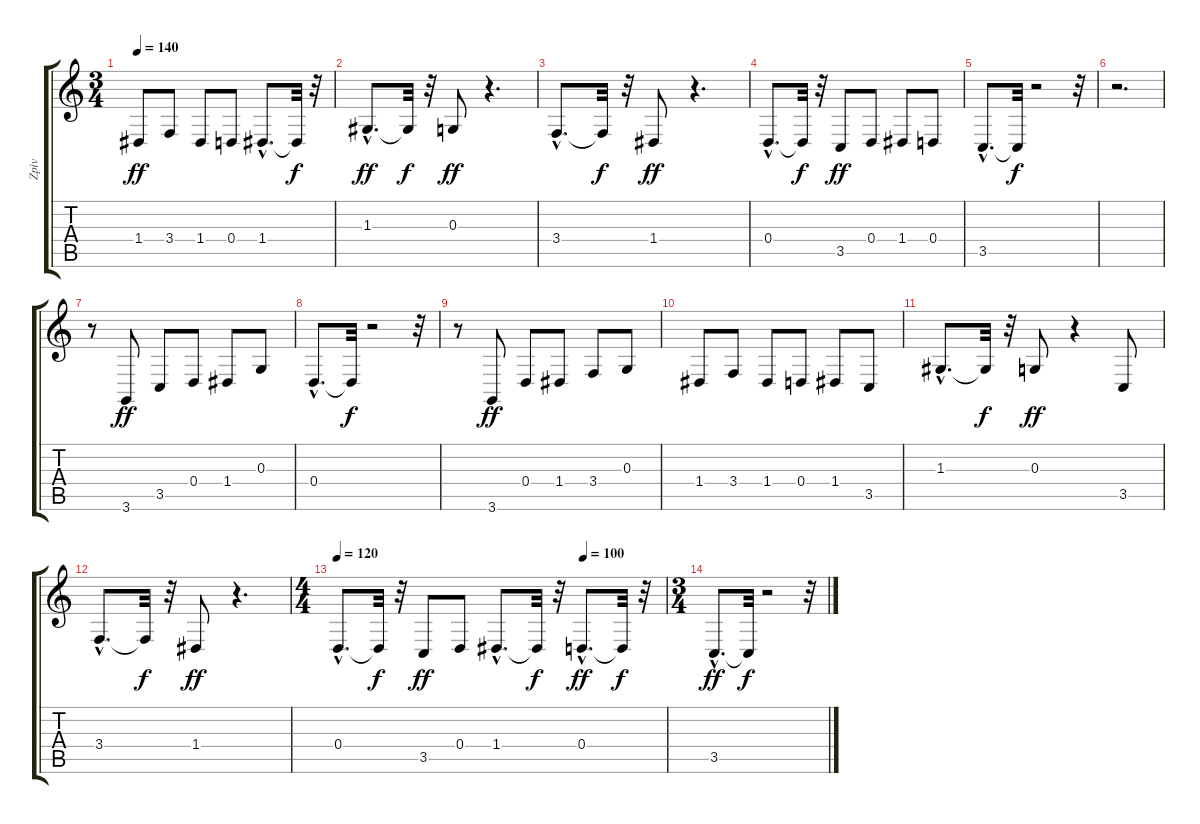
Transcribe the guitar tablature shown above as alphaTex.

\track ("Zpìv" "Zpìv") {instrument oboe}
\staff {score tabs}
\tuning (E4 B3 G3 D3 A2 E2) {hide}
\ts (3 4)
\tempo 140
\clef g2
\ks c
1.4.8{dy ff} 3.4.8 1.4.8 0.4.8 1.4{hac}.8{d} 1.4{t}.32{dy f} r.32 |
1.3{hac}.8{d dy ff} 1.3{t}.32{dy f} r.32 0.3.8{dy ff} r.4{d} |
3.4{hac}.8{d} 3.4{t}.32{dy f} r.32 1.4.8{dy ff} r.4{d} |
0.4{hac}.8{d} 0.4{t}.32{dy f} r.32 3.5.8{dy ff} 0.4.8 1.4.8 0.4.8 |
3.5{hac}.8{d} 3.5{t}.32{dy f} r.2 r.32 |
r.2{d} |
r.8 3.6.8{dy ff} 3.5.8 0.4.8 1.4.8 0.3.8 |
0.4{hac}.8{d} 0.4{t}.32{dy f} r.2 r.32 |
r.8 3.6.8{dy ff} 0.4.8 1.4.8 3.4.8 0.3.8 |
1.4.8 3.4.8 1.4.8 0.4.8 1.4.8 3.5.8 |
1.3{hac}.8{d} 1.3{t}.32{dy f} r.32 0.3.8{dy ff} r.4 3.5.8 |
3.4{hac}.8{d} 3.4{t}.32{dy f} r.32 1.4.8{dy ff} r.4{d} |
\ts (4 4)
\tempo 120
\tempo (100 0.75)
0.4{hac}.8{d} 0.4{t}.32{dy f} r.32 3.5.8{dy ff} 0.4.8 1.4{hac}.8{d} 1.4{t}.32{dy f} r.32 0.4{hac}.8{d dy ff} 0.4{t}.32{dy f} r.32 |
\ts (3 4)
3.5{hac}.8{d dy ff} 3.5{t}.32{dy f} r.2 r.32
